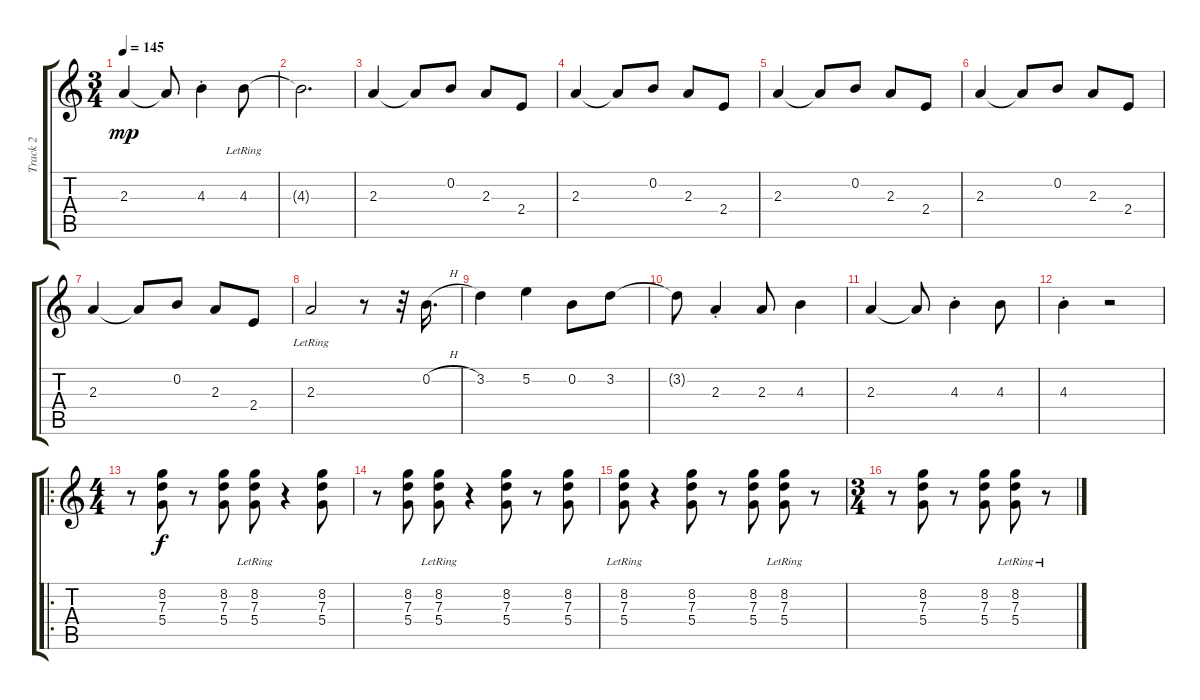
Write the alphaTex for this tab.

\track ("Track 2" "Track 2") {instrument electricguitarjazz}
\staff {score tabs}
\tuning (E4 B3 G3 D3 A2 D2) {hide}
\ts (3 4)
\tempo 145
\clef g2
\ks c
2.3.4{dy mp} 2.3{t}.8 4.3{st}.4 4.3{lr}.8 |
4.3{t}.2{d} |
2.3.4 2.3{t}.8 0.2.8 2.3.8 2.4.8 |
2.3.4 2.3{t}.8 0.2.8 2.3.8 2.4.8 |
2.3.4 2.3{t}.8 0.2.8 2.3.8 2.4.8 |
2.3.4 2.3{t}.8 0.2.8 2.3.8 2.4.8 |
2.3.4 2.3{t}.8 0.2.8 2.3.8 2.4.8 |
2.3{lr}.2 r.8 r.32 0.2{h}.16{d} |
3.2.4 5.2.4 0.2.8 3.2.8 |
3.2{t}.8 2.3{st}.4 2.3.8 4.3.4 |
2.3.4 2.3{t}.8 4.3{st}.4 4.3.8 |
4.3{st}.4 r.2 |
\ro
\ts (4 4)
r.8 (8.2 7.3 5.4).8{dy f} r.8 (8.2 7.3 5.4).8 (8.2{lr} 7.3{lr} 5.4{lr}).8 r.4 (8.2 7.3 5.4).8 |
r.8 (8.2 7.3 5.4).8 (8.2{lr} 7.3{lr} 5.4{lr}).8 r.4 (8.2 7.3 5.4).8 r.8 (8.2 7.3 5.4).8 |
(8.2{lr} 7.3{lr} 5.4{lr}).8 r.4 (8.2 7.3 5.4).8 r.8 (8.2 7.3 5.4).8 (8.2{lr} 7.3{lr} 5.4{lr}).8 r.8 |
\ts (3 4)
r.8 (8.2 7.3 5.4).8 r.8 (8.2 7.3 5.4).8 (8.2{lr} 7.3{lr} 5.4{lr}).8 r.8
